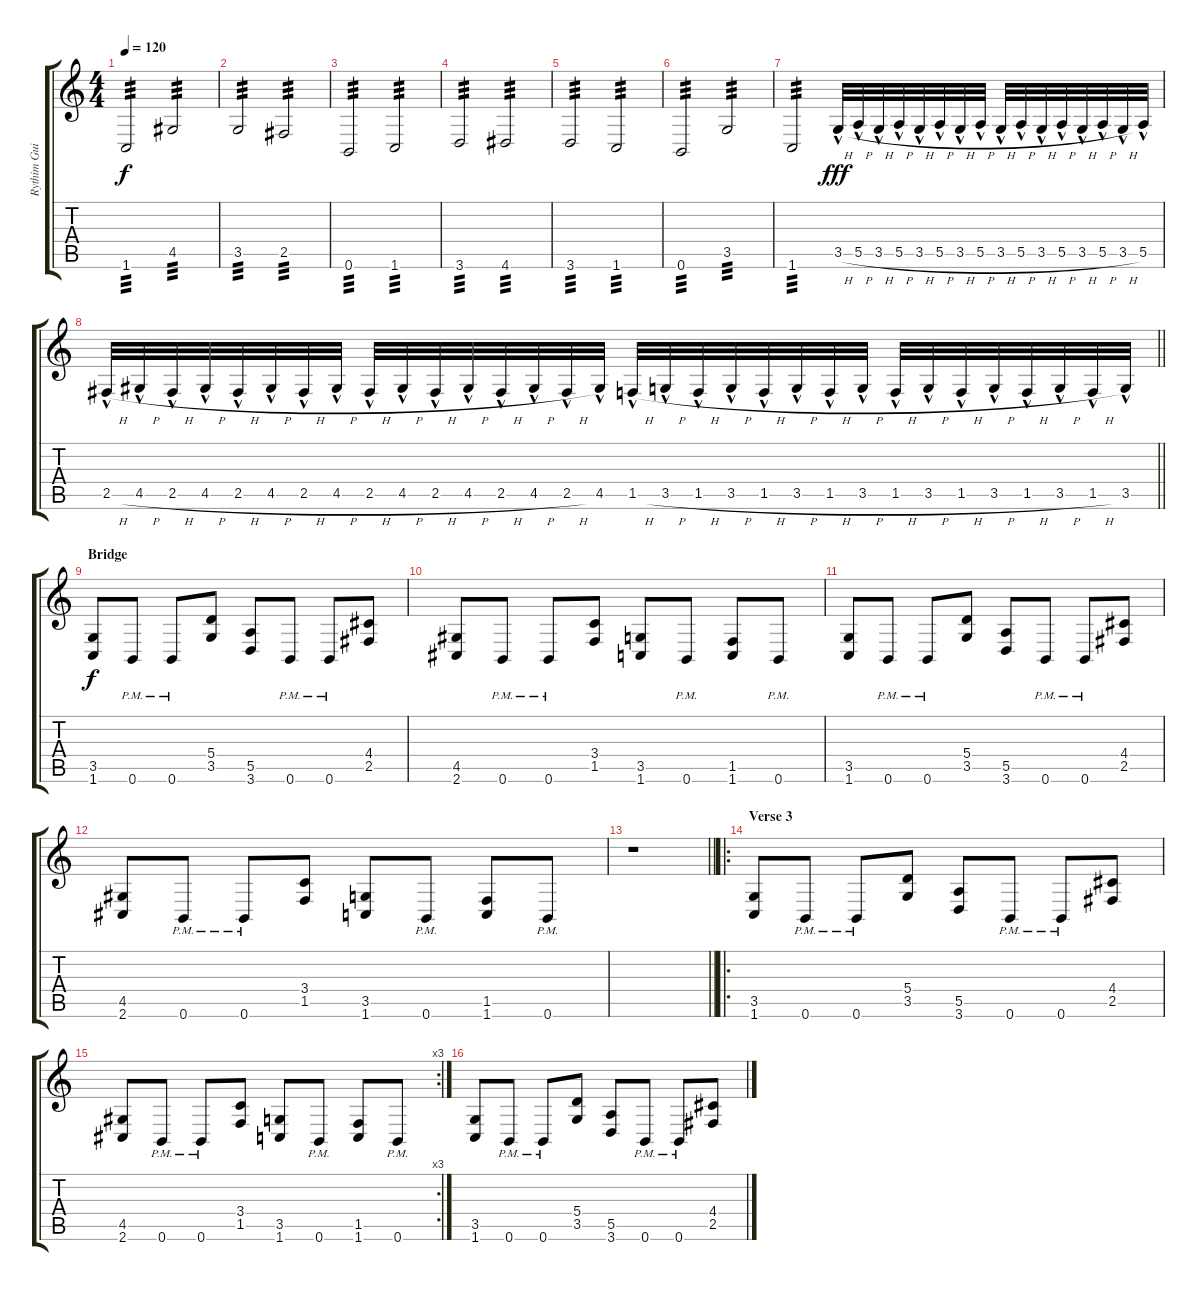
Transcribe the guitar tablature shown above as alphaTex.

\track ("Rythim Guitar" "Rythim Gui") {instrument overdrivenguitar}
\staff {score tabs}
\tuning (B3 Gb3 D3 A2 E2 B1) {hide}
\ts (4 4)
\tempo 120
\clef g2
\ks c
1.6.2{tp 3 dy f} 4.5.2{tp 3} |
3.5.2{tp 3} 2.5.2{tp 3} |
0.6.2{tp 3} 1.6.2{tp 3} |
3.6.2{tp 3} 4.6.2{tp 3} |
3.6.2{tp 3} 1.6.2{tp 3} |
0.6.2{tp 3} 3.5.2{tp 3} |
1.6.2{tp 3} 3.5{h hac}.32{dy fff} 5.5{h hac}.32 3.5{h hac}.32 5.5{h hac}.32 3.5{h hac}.32 5.5{h hac}.32 3.5{h hac}.32 5.5{h hac}.32 3.5{h hac}.32 5.5{h hac}.32 3.5{h hac}.32 5.5{h hac}.32 3.5{h hac}.32 5.5{h hac}.32 3.5{h hac}.32 5.5{hac}.32 |
\barLineRight lightlight
2.5{h hac}.32 4.5{h hac}.32 2.5{h hac}.32 4.5{h hac}.32 2.5{h hac}.32 4.5{h hac}.32 2.5{h hac}.32 4.5{h hac}.32 2.5{h hac}.32 4.5{h hac}.32 2.5{h hac}.32 4.5{h hac}.32 2.5{h hac}.32 4.5{h hac}.32 2.5{h hac}.32 4.5{hac}.32 1.5{h hac}.32 3.5{h hac}.32 1.5{h hac}.32 3.5{h hac}.32 1.5{h hac}.32 3.5{h hac}.32 1.5{h hac}.32 3.5{h hac}.32 1.5{h hac}.32 3.5{h hac}.32 1.5{h hac}.32 3.5{h hac}.32 1.5{h hac}.32 3.5{h hac}.32 1.5{h hac}.32 3.5{hac}.32 |
\section ("" "Bridge")
(3.5 1.6).8{dy f} 0.6{pm}.8 0.6{pm}.8 (5.4 3.5).8 (5.5 3.6).8 0.6{pm}.8 0.6{pm}.8 (4.4 2.5).8 |
(4.5 2.6).8 0.6{pm}.8 0.6{pm}.8 (3.4 1.5).8 (3.5 1.6).8 0.6{pm}.8 (1.5 1.6).8 0.6{pm}.8 |
(3.5 1.6).8 0.6{pm}.8 0.6{pm}.8 (5.4 3.5).8 (5.5 3.6).8 0.6{pm}.8 0.6{pm}.8 (4.4 2.5).8 |
(4.5 2.6).8 0.6{pm}.8 0.6{pm}.8 (3.4 1.5).8 (3.5 1.6).8 0.6{pm}.8 (1.5 1.6).8 0.6{pm}.8 |
\barLineRight lightlight
r.1 |
\ro
\section ("" "Verse 3")
(3.5 1.6).8 0.6{pm}.8 0.6{pm}.8 (5.4 3.5).8 (5.5 3.6).8 0.6{pm}.8 0.6{pm}.8 (4.4 2.5).8 |
\rc 3
(4.5 2.6).8 0.6{pm}.8 0.6{pm}.8 (3.4 1.5).8 (3.5 1.6).8 0.6{pm}.8 (1.5 1.6).8 0.6{pm}.8 |
(3.5 1.6).8 0.6{pm}.8 0.6{pm}.8 (5.4 3.5).8 (5.5 3.6).8 0.6{pm}.8 0.6{pm}.8 (4.4 2.5).8
